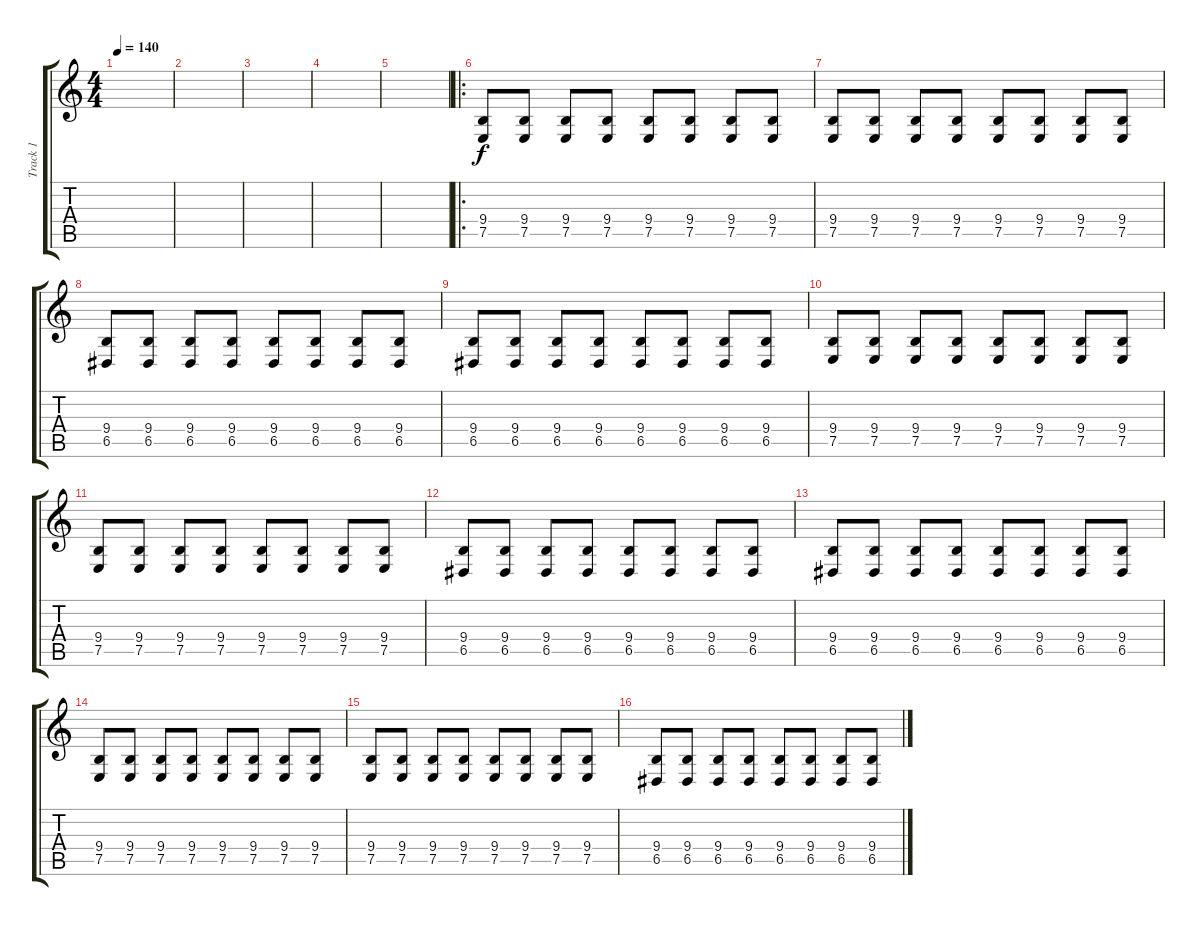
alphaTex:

\track ("Track 1" "Track 1") {instrument celesta}
\staff {score tabs}
\tuning (E4 B3 G3 D3 A2 E2) {hide}
\ts (4 4)
\tempo 140
\clef g2
\ks c
|
|
|
|
|
\ro
(9.4 7.5).8 (9.4 7.5).8 (9.4 7.5).8 (9.4 7.5).8 (9.4 7.5).8 (9.4 7.5).8 (9.4 7.5).8 (9.4 7.5).8 |
(9.4 7.5).8 (9.4 7.5).8 (9.4 7.5).8 (9.4 7.5).8 (9.4 7.5).8 (9.4 7.5).8 (9.4 7.5).8 (9.4 7.5).8 |
(9.4 6.5).8 (9.4 6.5).8 (9.4 6.5).8 (9.4 6.5).8 (9.4 6.5).8 (9.4 6.5).8 (9.4 6.5).8 (9.4 6.5).8 |
(9.4 6.5).8 (9.4 6.5).8 (9.4 6.5).8 (9.4 6.5).8 (9.4 6.5).8 (9.4 6.5).8 (9.4 6.5).8 (9.4 6.5).8 |
(9.4 7.5).8 (9.4 7.5).8 (9.4 7.5).8 (9.4 7.5).8 (9.4 7.5).8 (9.4 7.5).8 (9.4 7.5).8 (9.4 7.5).8 |
(9.4 7.5).8 (9.4 7.5).8 (9.4 7.5).8 (9.4 7.5).8 (9.4 7.5).8 (9.4 7.5).8 (9.4 7.5).8 (9.4 7.5).8 |
(9.4 6.5).8 (9.4 6.5).8 (9.4 6.5).8 (9.4 6.5).8 (9.4 6.5).8 (9.4 6.5).8 (9.4 6.5).8 (9.4 6.5).8 |
(9.4 6.5).8 (9.4 6.5).8 (9.4 6.5).8 (9.4 6.5).8 (9.4 6.5).8 (9.4 6.5).8 (9.4 6.5).8 (9.4 6.5).8 |
(9.4 7.5).8 (9.4 7.5).8 (9.4 7.5).8 (9.4 7.5).8 (9.4 7.5).8 (9.4 7.5).8 (9.4 7.5).8 (9.4 7.5).8 |
(9.4 7.5).8 (9.4 7.5).8 (9.4 7.5).8 (9.4 7.5).8 (9.4 7.5).8 (9.4 7.5).8 (9.4 7.5).8 (9.4 7.5).8 |
(9.4 6.5).8 (9.4 6.5).8 (9.4 6.5).8 (9.4 6.5).8 (9.4 6.5).8 (9.4 6.5).8 (9.4 6.5).8 (9.4 6.5).8
